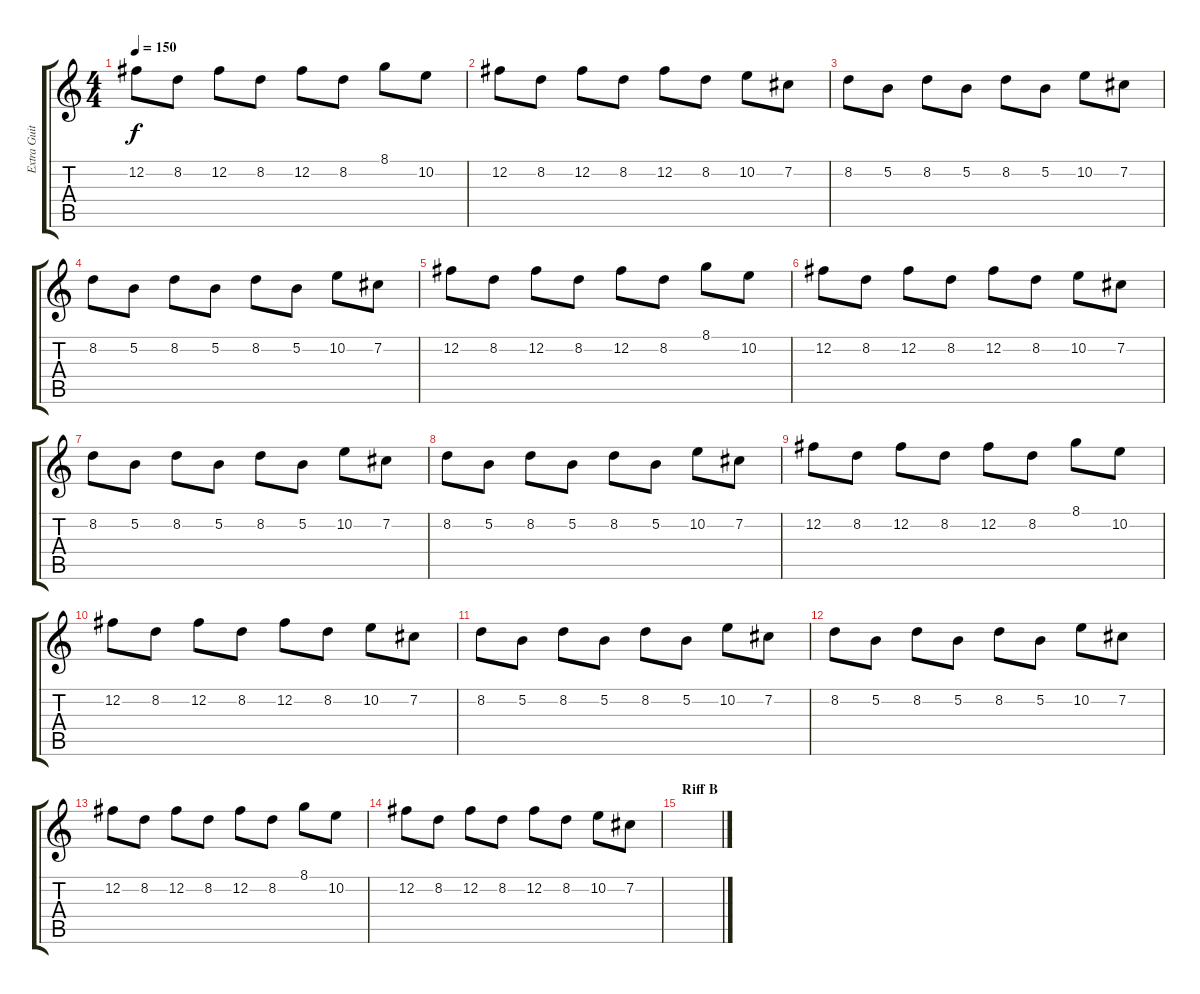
\track ("Extra Guitar" "Extra Guit") {instrument distortionguitar}
\staff {score tabs}
\tuning (B3 Gb3 D3 A2 E2 B1) {hide}
\ts (4 4)
\tempo 150
\clef g2
\ks c
12.2.8{dy f} 8.2.8 12.2.8 8.2.8 12.2.8 8.2.8 8.1.8 10.2.8 |
12.2.8 8.2.8 12.2.8 8.2.8 12.2.8 8.2.8 10.2.8 7.2.8 |
8.2.8 5.2.8 8.2.8 5.2.8 8.2.8 5.2.8 10.2.8 7.2.8 |
8.2.8 5.2.8 8.2.8 5.2.8 8.2.8 5.2.8 10.2.8 7.2.8 |
12.2.8 8.2.8 12.2.8 8.2.8 12.2.8 8.2.8 8.1.8 10.2.8 |
12.2.8 8.2.8 12.2.8 8.2.8 12.2.8 8.2.8 10.2.8 7.2.8 |
8.2.8 5.2.8 8.2.8 5.2.8 8.2.8 5.2.8 10.2.8 7.2.8 |
8.2.8 5.2.8 8.2.8 5.2.8 8.2.8 5.2.8 10.2.8 7.2.8 |
12.2.8 8.2.8 12.2.8 8.2.8 12.2.8 8.2.8 8.1.8 10.2.8 |
12.2.8 8.2.8 12.2.8 8.2.8 12.2.8 8.2.8 10.2.8 7.2.8 |
8.2.8 5.2.8 8.2.8 5.2.8 8.2.8 5.2.8 10.2.8 7.2.8 |
8.2.8 5.2.8 8.2.8 5.2.8 8.2.8 5.2.8 10.2.8 7.2.8 |
12.2.8 8.2.8 12.2.8 8.2.8 12.2.8 8.2.8 8.1.8 10.2.8 |
12.2.8 8.2.8 12.2.8 8.2.8 12.2.8 8.2.8 10.2.8 7.2.8 |
\section ("" "Riff B")
